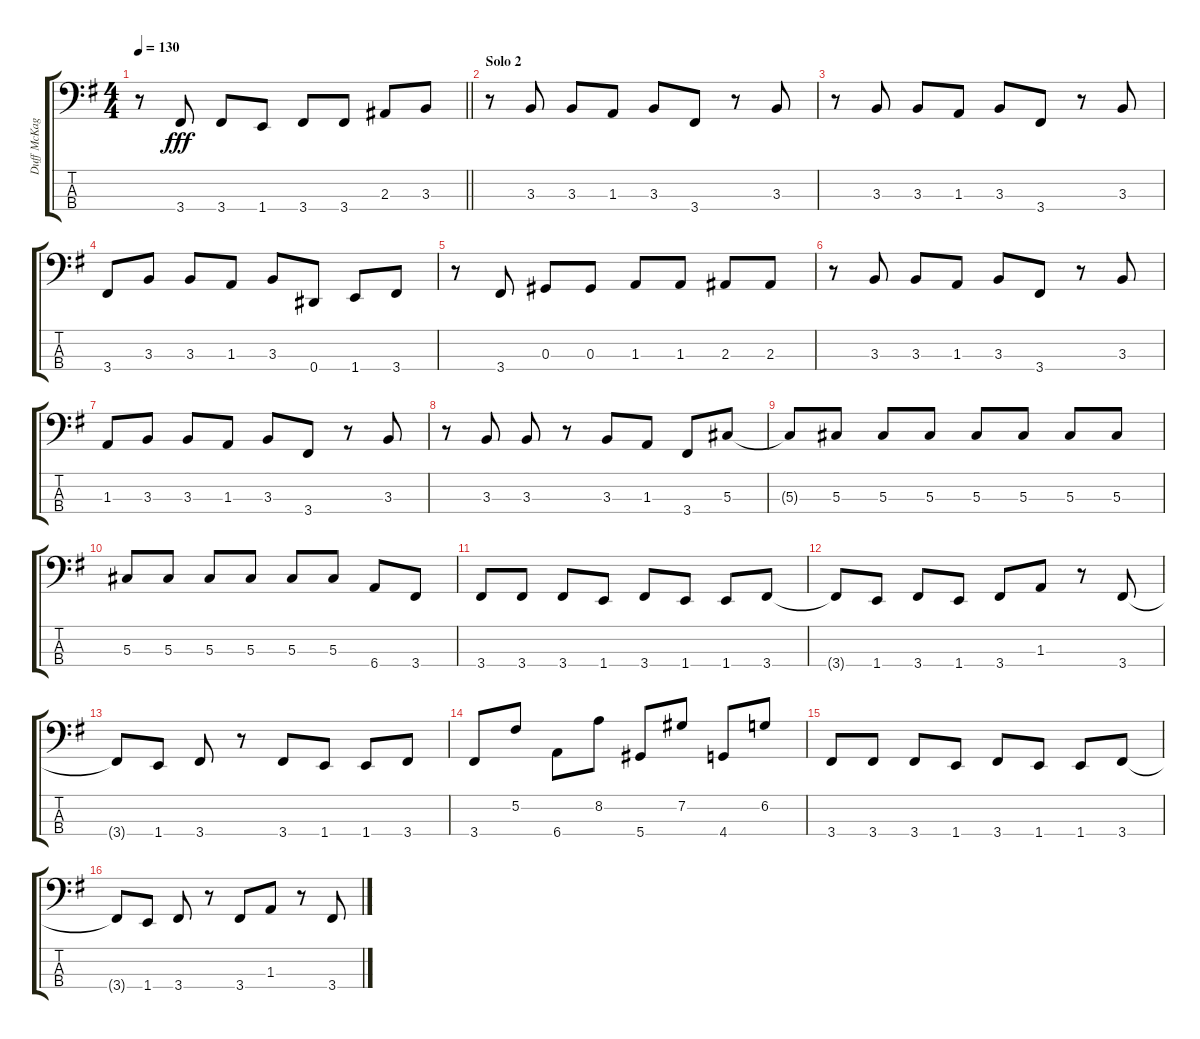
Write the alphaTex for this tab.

\track ("Duff McKagan - Bass" "Duff McKag") {instrument electricbasspick}
\staff {score tabs}
\tuning (Gb2 Db2 Ab1 Eb1) {hide}
\ts (4 4)
\tempo 130
\clef f4
\barLineRight lightlight
\ks g
r.8{dy fff} 3.4.8 3.4.8 1.4.8 3.4.8 3.4.8 2.3.8 3.3.8 |
\section ("" "Solo 2")
r.8 3.3.8 3.3.8 1.3.8 3.3.8 3.4.8 r.8 3.3.8 |
r.8 3.3.8 3.3.8 1.3.8 3.3.8 3.4.8 r.8 3.3.8 |
3.4.8 3.3.8 3.3.8 1.3.8 3.3.8 0.4.8 1.4.8 3.4.8 |
r.8 3.4.8 0.3.8 0.3.8 1.3.8 1.3.8 2.3.8 2.3.8 |
r.8 3.3.8 3.3.8 1.3.8 3.3.8 3.4.8 r.8 3.3.8 |
1.3.8 3.3.8 3.3.8 1.3.8 3.3.8 3.4.8 r.8 3.3.8 |
r.8 3.3.8 3.3.8 r.8 3.3.8 1.3.8 3.4.8 5.3.8 |
5.3{t}.8 5.3.8 5.3.8 5.3.8 5.3.8 5.3.8 5.3.8 5.3.8 |
5.3.8 5.3.8 5.3.8 5.3.8 5.3.8 5.3.8 6.4.8 3.4.8 |
3.4.8 3.4.8 3.4.8 1.4.8 3.4.8 1.4.8 1.4.8 3.4.8 |
3.4{t}.8 1.4.8 3.4.8 1.4.8 3.4.8 1.3.8 r.8 3.4.8 |
3.4{t}.8 1.4.8 3.4.8 r.8 3.4.8 1.4.8 1.4.8 3.4.8 |
3.4.8 5.2.8 6.4.8 8.2.8 5.4.8 7.2.8 4.4.8 6.2.8 |
3.4.8 3.4.8 3.4.8 1.4.8 3.4.8 1.4.8 1.4.8 3.4.8 |
3.4{t}.8 1.4.8 3.4.8 r.8 3.4.8 1.3.8 r.8 3.4.8
